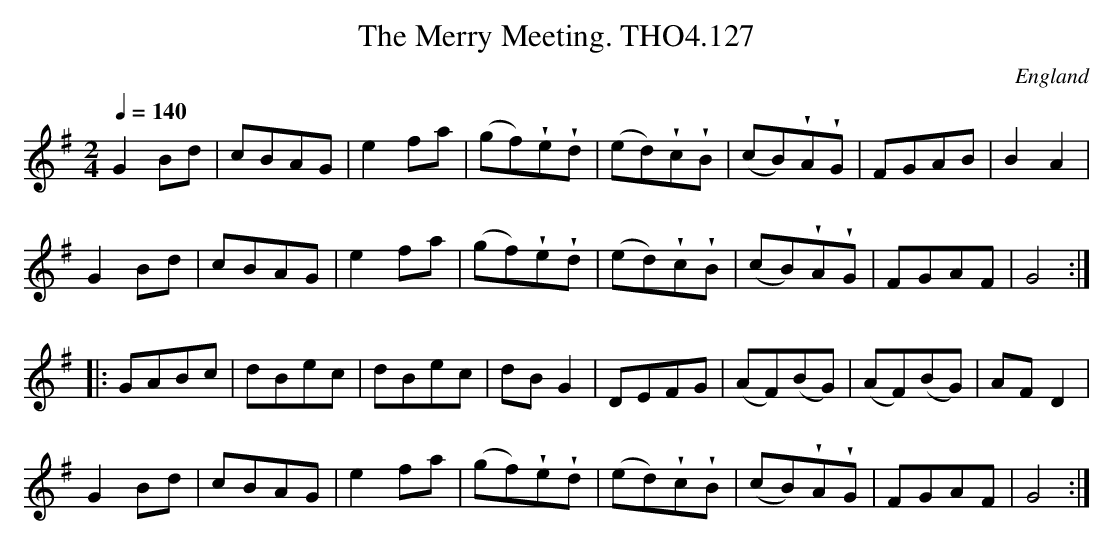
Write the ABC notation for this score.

X:1
T:Merry Meeting. THO4.127, The
O:England
M:2/4
L:1/8
Q:1/4=140
K:G major
G2 Bd|cBAG|e2 fa|(gf)!wedge!e!wedge!d|(ed)!wedge!c!wedge!B|\
(cB)!wedge!A!wedge!G|FGAB|B2A2|
G2 Bd|cBAG|e2 fa|(gf)!wedge!e!wedge!d|(ed)!wedge!c!wedge!B|(cB)!wedge!A!wedge!G|\
FGAF|G4:|
|:GABc|dBec|dBec|dB G2|DEFG|(AF)(BG)|(AF)(BG)|AF D2|
G2 Bd|cBAG|e2 fa|(gf)!wedge!e!wedge!d|\
(ed)!wedge!c!wedge!B|(cB)!wedge!A!wedge!G|FGAF|G4:|
